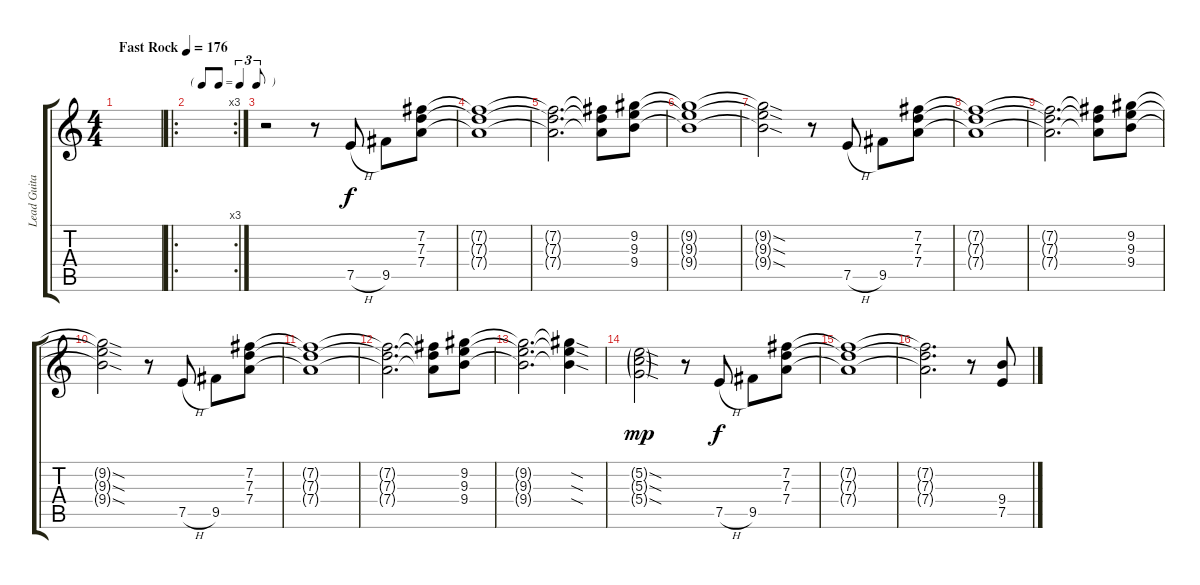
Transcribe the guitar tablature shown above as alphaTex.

\track ("Lead Guitar" "Lead Guita") {instrument overdrivenguitar}
\staff {score tabs}
\tuning (E4 B3 G3 D3 A2 E2) {hide}
\ts (4 4)
\tempo (176 "Fast Rock")
\clef g2
\ks c
|
\ro
\rc 3
\tf triplet8th
|
r.2 r.8 7.5{h}.8 9.5.8 (7.2 7.3 7.4).8 |
(7.2{t} 7.3{t} 7.4{t}).1 |
(7.2{t} 7.3{t} 7.4{t}).2{d} (7.2{t} 7.3{t} 7.4{t}).8 (9.2 9.3 9.4).8 |
(9.2{t} 9.3{t} 9.4{t}).1 |
(9.2{sod t} 9.3{sod t} 9.4{sod t}).2 r.8 7.5{h}.8 9.5.8 (7.2 7.3 7.4).8 |
(7.2{t} 7.3{t} 7.4{t}).1 |
(7.2{t} 7.3{t} 7.4{t}).2{d} (7.2{t} 7.3{t} 7.4{t}).8 (9.2 9.3 9.4).8 |
(9.2{sod t} 9.3{sod t} 9.4{sod t}).2 r.8 7.5{h}.8 9.5.8 (7.2 7.3 7.4).8 |
(7.2{t} 7.3{t} 7.4{t}).1 |
(7.2{t} 7.3{t} 7.4{t}).2{d} (7.2{t} 7.3{t} 7.4{t}).8 (9.2 9.3 9.4).8 |
(9.2{t} 9.3{t} 9.4{t}).2{d} (9.2{sod t} 9.3{sod t} 9.4{sod t}).4 |
(5.2{sod g} 5.3{sod g} 5.4{sod g}).2{dy mp} r.8 7.5{h}.8{dy f} 9.5.8 (7.2 7.3 7.4).8 |
(7.2{t} 7.3{t} 7.4{t}).1 |
(7.2{t} 7.3{t} 7.4{t}).2{d} r.8 (9.4 7.5).8
